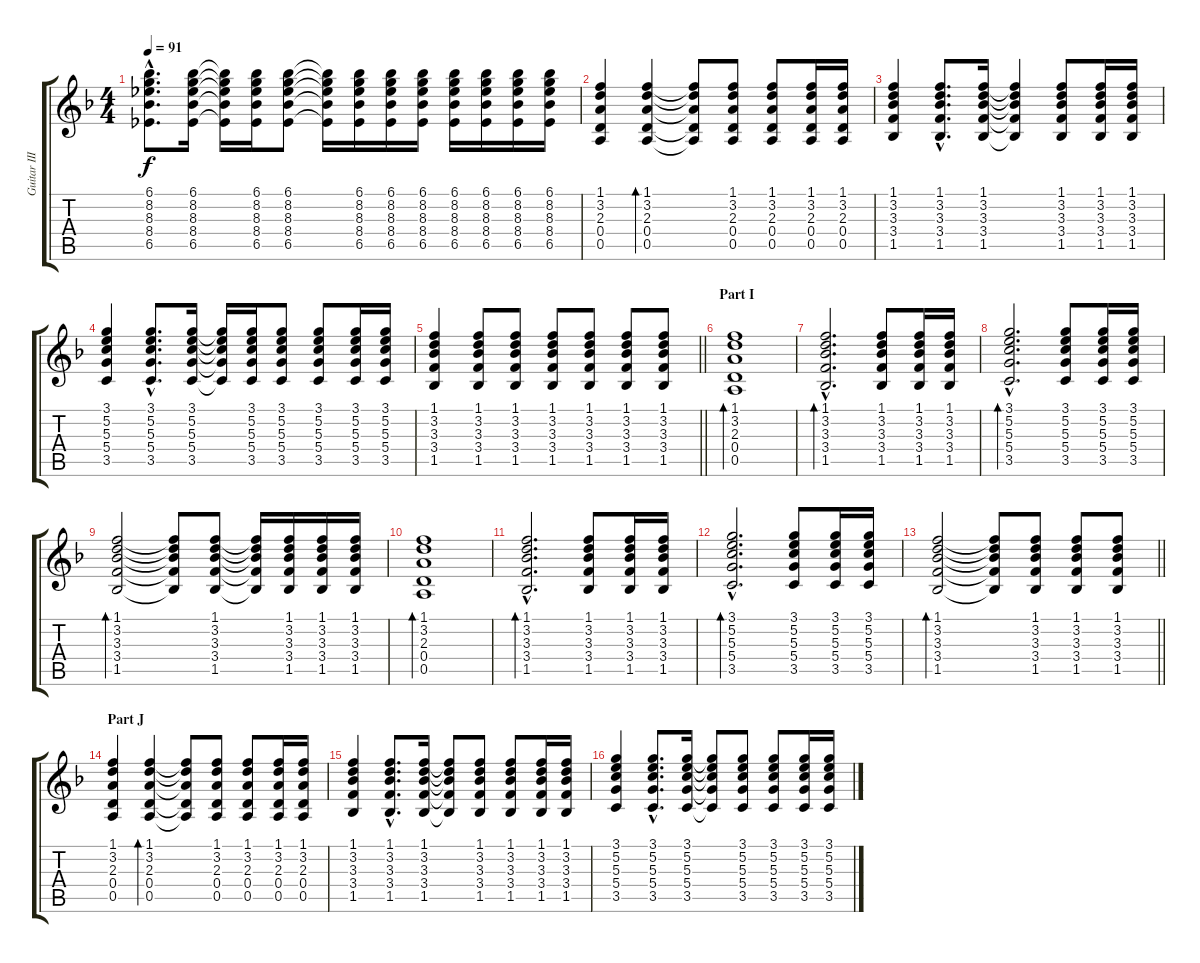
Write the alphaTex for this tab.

\track ("Guitar III (Inoran)" "Guitar III") {instrument acousticguitarsteel}
\staff {score tabs}
\tuning (E4 B3 G3 D3 A2 E2) {hide}
\ts (4 4)
\tempo 91
\clef g2
\ks f
(6.1{hac} 8.2{hac} 8.3{hac} 8.4{hac} 6.5{hac}).8{d dy f} (6.1 8.2 8.3 8.4 6.5).16 (6.1{t} 8.2{t} 8.3{t} 8.4{t} 6.5{t}).16 (6.1 8.2 8.3 8.4 6.5).16 (6.1 8.2 8.3 8.4 6.5).8 (6.1{t} 8.2{t} 8.3{t} 8.4{t} 6.5{t}).16 (6.1 8.2 8.3 8.4 6.5).16 (6.1 8.2 8.3 8.4 6.5).16 (6.1 8.2 8.3 8.4 6.5).16 (6.1 8.2 8.3 8.4 6.5).16 (6.1 8.2 8.3 8.4 6.5).16 (6.1 8.2 8.3 8.4 6.5).16 (6.1 8.2 8.3 8.4 6.5).16 |
(1.1 3.2 2.3 0.4 0.5).4 (1.1 3.2 2.3 0.4 0.5).4{bd 120} (1.1{t} 3.2{t} 2.3{t} 0.4{t} 0.5{t}).8 (1.1 3.2 2.3 0.4 0.5).8 (1.1 3.2 2.3 0.4 0.5).8 (1.1 3.2 2.3 0.4 0.5).16 (1.1 3.2 2.3 0.4 0.5).16 |
(1.1 3.2 3.3 3.4 1.5).4 (1.1{hac} 3.2{hac} 3.3{hac} 3.4{hac} 1.5{hac}).8{d} (1.1 3.2 3.3 3.4 1.5).16 (1.1{t} 3.2{t} 3.3{t} 3.4{t} 1.5{t}).4 (1.1 3.2 3.3 3.4 1.5).8 (1.1 3.2 3.3 3.4 1.5).16 (1.1 3.2 3.3 3.4 1.5).16 |
(3.1 5.2 5.3 5.4 3.5).4 (3.1{hac} 5.2{hac} 5.3{hac} 5.4{hac} 3.5{hac}).8{d} (3.1 5.2 5.3 5.4 3.5).16 (3.1{t} 5.2{t} 5.3{t} 5.4{t} 3.5{t}).16 (3.1 5.2 5.3 5.4 3.5).16 (3.1 5.2 5.3 5.4 3.5).8 (3.1 5.2 5.3 5.4 3.5).8 (3.1 5.2 5.3 5.4 3.5).16 (3.1 5.2 5.3 5.4 3.5).16 |
\barLineRight lightlight
(1.1 3.2 3.3 3.4 1.5).4 (1.1 3.2 3.3 3.4 1.5).8 (1.1 3.2 3.3 3.4 1.5).8 (1.1 3.2 3.3 3.4 1.5).8 (1.1 3.2 3.3 3.4 1.5).8 (1.1 3.2 3.3 3.4 1.5).8 (1.1 3.2 3.3 3.4 1.5).8 |
\section ("" "Part I")
(1.1 3.2 2.3 0.4 0.5).1{bd 120} |
(1.1{hac} 3.2{hac} 3.3{hac} 3.4{hac} 1.5{hac}).2{d bd 120} (1.1 3.2 3.3 3.4 1.5).8 (1.1 3.2 3.3 3.4 1.5).16 (1.1 3.2 3.3 3.4 1.5).16 |
(3.1{hac} 5.2{hac} 5.3{hac} 5.4{hac} 3.5{hac}).2{d bd 120} (3.1 5.2 5.3 5.4 3.5).8 (3.1 5.2 5.3 5.4 3.5).16 (3.1 5.2 5.3 5.4 3.5).16 |
(1.1 3.2 3.3 3.4 1.5).2{bd 120} (1.1{t} 3.2{t} 3.3{t} 3.4{t} 1.5{t}).8 (1.1 3.2 3.3 3.4 1.5).8 (1.1{t} 3.2{t} 3.3{t} 3.4{t} 1.5{t}).16 (1.1 3.2 3.3 3.4 1.5).16 (1.1 3.2 3.3 3.4 1.5).16 (1.1 3.2 3.3 3.4 1.5).16 |
(1.1 3.2 2.3 0.4 0.5).1{bd 120} |
(1.1{hac} 3.2{hac} 3.3{hac} 3.4{hac} 1.5{hac}).2{d bd 120} (1.1 3.2 3.3 3.4 1.5).8 (1.1 3.2 3.3 3.4 1.5).16 (1.1 3.2 3.3 3.4 1.5).16 |
(3.1{hac} 5.2{hac} 5.3{hac} 5.4{hac} 3.5{hac}).2{d bd 120} (3.1 5.2 5.3 5.4 3.5).8 (3.1 5.2 5.3 5.4 3.5).16 (3.1 5.2 5.3 5.4 3.5).16 |
\barLineRight lightlight
(1.1 3.2 3.3 3.4 1.5).2{bd 120} (1.1{t} 3.2{t} 3.3{t} 3.4{t} 1.5{t}).8 (1.1 3.2 3.3 3.4 1.5).8 (1.1 3.2 3.3 3.4 1.5).8 (1.1 3.2 3.3 3.4 1.5).8 |
\section ("" "Part J")
(1.1 3.2 2.3 0.4 0.5).4 (1.1 3.2 2.3 0.4 0.5).4{bd 120} (1.1{t} 3.2{t} 2.3{t} 0.4{t} 0.5{t}).8 (1.1 3.2 2.3 0.4 0.5).8 (1.1 3.2 2.3 0.4 0.5).8 (1.1 3.2 2.3 0.4 0.5).16 (1.1 3.2 2.3 0.4 0.5).16 |
(1.1 3.2 3.3 3.4 1.5).4 (1.1{hac} 3.2{hac} 3.3{hac} 3.4{hac} 1.5{hac}).8{d} (1.1 3.2 3.3 3.4 1.5).16 (1.1{t} 3.2{t} 3.3{t} 3.4{t} 1.5{t}).8 (1.1 3.2 3.3 3.4 1.5).8 (1.1 3.2 3.3 3.4 1.5).8 (1.1 3.2 3.3 3.4 1.5).16 (1.1 3.2 3.3 3.4 1.5).16 |
(3.1 5.2 5.3 5.4 3.5).4 (3.1{hac} 5.2{hac} 5.3{hac} 5.4{hac} 3.5{hac}).8{d} (3.1 5.2 5.3 5.4 3.5).16 (3.1{t} 5.2{t} 5.3{t} 5.4{t} 3.5{t}).8 (3.1 5.2 5.3 5.4 3.5).8 (3.1 5.2 5.3 5.4 3.5).8 (3.1 5.2 5.3 5.4 3.5).16 (3.1 5.2 5.3 5.4 3.5).16
